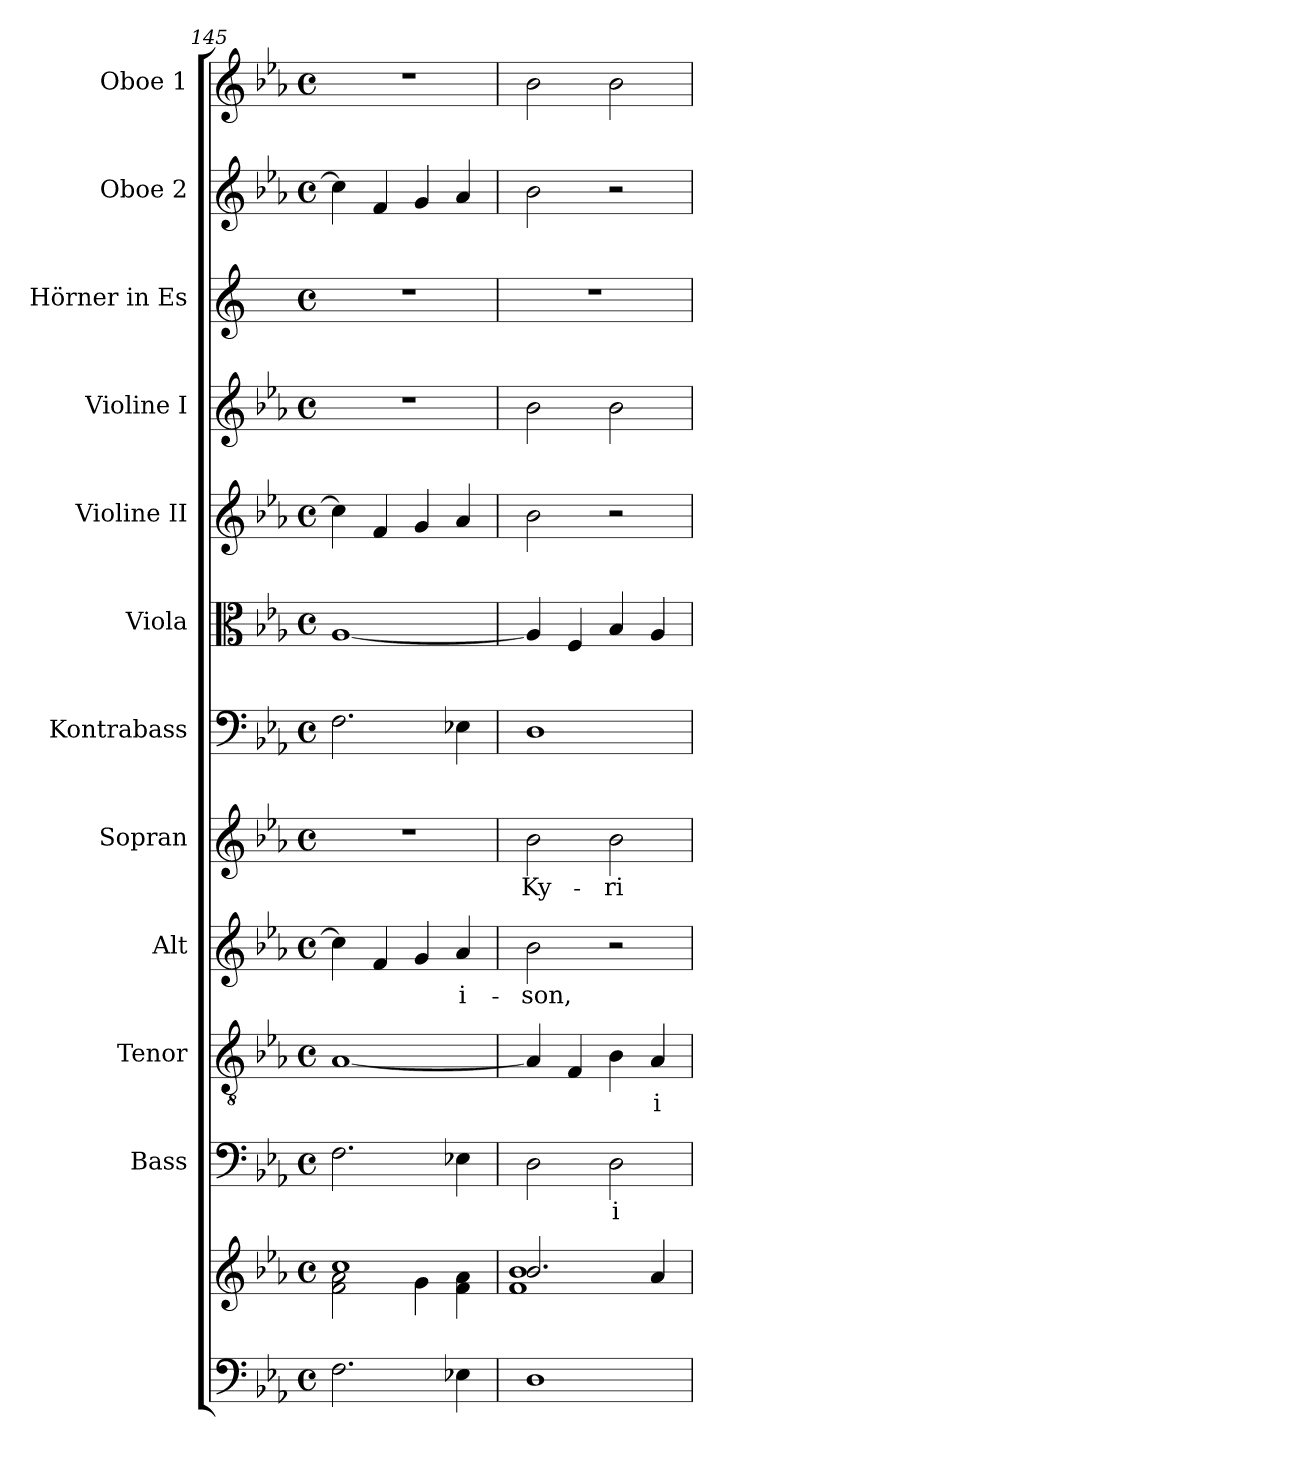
**kern	**kern	**kern	**text	**kern	**text	**kern	**text	**kern	**text	**kern	**kern	**kern	**kern	**kern	**kern	**kern
*part12	*part12	*part11	*part11	*part10	*part10	*part9	*part9	*part8	*part8	*part7	*part6	*part5	*part4	*part3	*part2	*part1
*staff13	*staff12	*staff11	*staff11	*staff10	*staff10	*staff9	*staff9	*staff8	*staff8	*staff7	*staff6	*staff5	*staff4	*staff3	*staff2	*staff1
*	*	*I"Bass	*	*I"Tenor	*	*I"Alt	*	*I"Sopran	*	*I"Kontrabass	*I"Viola	*I"Violine II	*I"Violine I	*I"Hörner in Es	*I"Oboe 2	*I"Oboe 1
*	*	*I'B.	*	*I'T.	*	*I'A.	*	*I'S.	*	*I'Kb.	*I'Vla.	*I'Vl. II	*I'Vl. I	*	*I'Ob. 2	*I'Ob. 1
*clefF4	*clefG2	*clefF4	*	*clefGv2	*	*clefG2	*	*clefG2	*	*clefF4	*clefC3	*clefG2	*clefG2	*clefG2	*clefG2	*clefG2
*	*	*	*	*	*	*	*	*	*	*ITrd7c12	*	*	*	*ITrd5c9	*	*
*k[b-e-a-]	*k[b-e-a-]	*k[b-e-a-]	*	*k[b-e-a-]	*	*k[b-e-a-]	*	*k[b-e-a-]	*	*k[b-e-a-]	*k[b-e-a-]	*k[b-e-a-]	*k[b-e-a-]	*k[b-e-a-]	*k[b-e-a-]	*k[b-e-a-]
*E-:	*E-:	*E-:	*	*E-:	*	*E-:	*	*E-:	*	*E-:	*E-:	*E-:	*E-:	*E-:	*E-:	*E-:
*M4/4	*M4/4	*M4/4	*	*M4/4	*	*M4/4	*	*M4/4	*	*M4/4	*M4/4	*M4/4	*M4/4	*M4/4	*M4/4	*M4/4
*met(c)	*met(c)	*met(c)	*	*met(c)	*	*met(c)	*	*met(c)	*	*met(c)	*met(c)	*met(c)	*met(c)	*met(c)	*met(c)	*met(c)
=145	=145	=145	=145	=145	=145	=145	=145	=145	=145	=145	=145	=145	=145	=145	=145	=145
*	*^	*	*	*	*	*	*	*	*	*	*	*	*	*	*	*
2.F\	1cc	2f\ 2a-\	2.F\	.	[1A-	.	4cc\]	.	1r	.	2.FF\	[1A-	4cc\]	1r	1r	4cc\]	1r
.	.	.	.	.	.	.	4f/	.	.	.	.	.	4f/	.	.	4f/	.
.	.	4g\	.	.	.	.	4g/	.	.	.	.	.	4g/	.	.	4g/	.
!	!	!	!	!	!	!	!	!LO:LY:b	!	!	!	!	!	!	!	!	!
4E-X\	.	4f\ 4a-\	4E-X\	.	.	.	4a-/	-i-	.	.	4EE-X\	.	4a-/	.	.	4a-/	.
=146	=146	=146	=146	=146	=146	=146	=146	=146	=146	=146	=146	=146	=146	=146	=146	=146	=146
!	!	!	!	!	!	!	!	!LO:LY:b	!	!LO:LY:b	!	!	!	!	!	!	!
1D	2.b-/	1f 1b-	2D\	.	4A-/]	.	2b-\	-son,	2b-\	Ky-	1DD	4A-/]	2b-\	2b-\	1r	2b-\	2b-\
.	.	.	.	.	4F/	.	.	.	.	.	.	4F/	.	.	.	.	.
!	!	!	!	!LO:LY:b	!	!	!	!	!	!LO:LY:b	!	!	!	!	!	!	!
.	.	.	2D\	-i-	4B-\	.	2r	.	2b-\	-ri-	.	4B-/	2r	2b-\	.	2r	2b-\
!	!	!	!	!	!	!LO:LY:b	!	!	!	!	!	!	!	!	!	!	!
.	4a-/	.	.	.	4A-/	-i-	.	.	.	.	.	4A-/	.	.	.	.	.
*	*v	*v	*	*	*	*	*	*	*	*	*	*	*	*	*	*	*
=	=	=	=	=	=	=	=	=	=	=	=	=	=	=	=	=
*-	*-	*-	*-	*-	*-	*-	*-	*-	*-	*-	*-	*-	*-	*-	*-	*-
